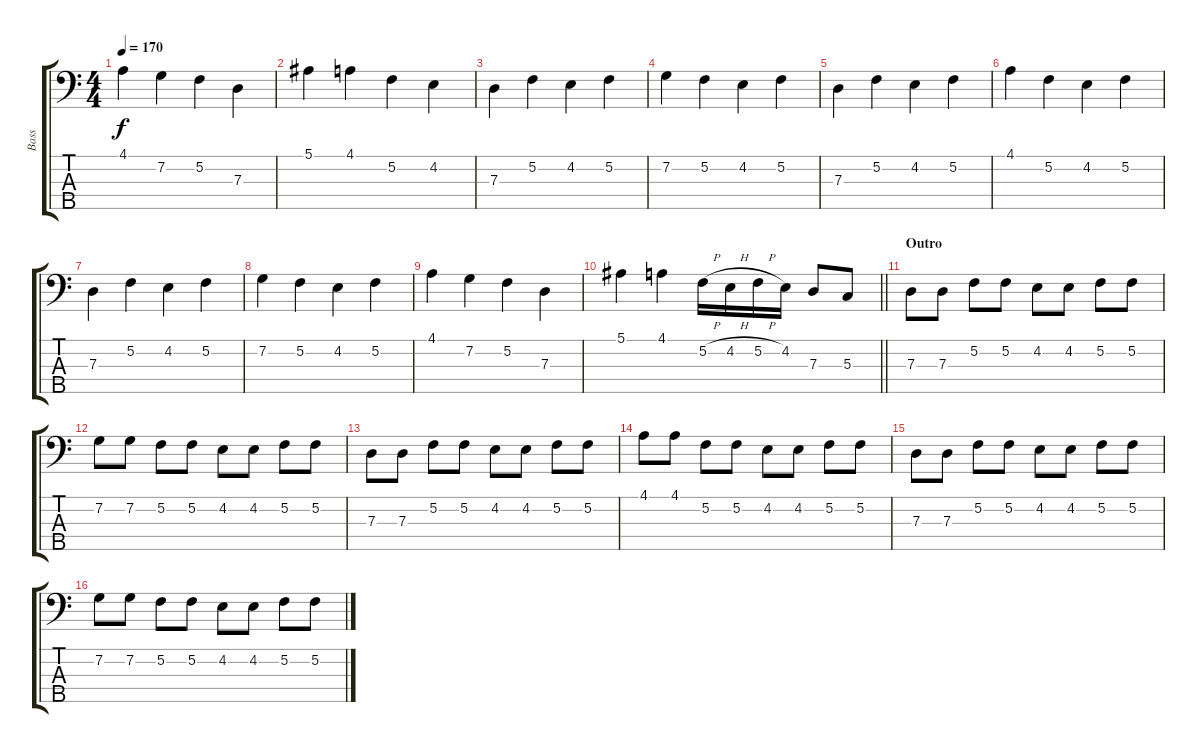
\track ("Bass" "Bass") {instrument electricbassfinger}
\staff {score tabs}
\tuning (F2 C2 G1 D1 A0) {hide}
\ts (4 4)
\tempo 170
\clef f4
\ks c
4.1.4{dy f} 7.2.4 5.2.4 7.3.4 |
5.1.4 4.1.4 5.2.4 4.2.4 |
7.3.4 5.2.4 4.2.4 5.2.4 |
7.2.4 5.2.4 4.2.4 5.2.4 |
7.3.4 5.2.4 4.2.4 5.2.4 |
4.1.4 5.2.4 4.2.4 5.2.4 |
7.3.4 5.2.4 4.2.4 5.2.4 |
7.2.4 5.2.4 4.2.4 5.2.4 |
4.1.4 7.2.4 5.2.4 7.3.4 |
\barLineRight lightlight
5.1.4 4.1.4 5.2{h}.16 4.2{h}.16 5.2{h}.16 4.2.16 7.3.8 5.3.8 |
\section ("" "Outro")
7.3.8 7.3.8 5.2.8 5.2.8 4.2.8 4.2.8 5.2.8 5.2.8 |
7.2.8 7.2.8 5.2.8 5.2.8 4.2.8 4.2.8 5.2.8 5.2.8 |
7.3.8 7.3.8 5.2.8 5.2.8 4.2.8 4.2.8 5.2.8 5.2.8 |
4.1.8 4.1.8 5.2.8 5.2.8 4.2.8 4.2.8 5.2.8 5.2.8 |
7.3.8 7.3.8 5.2.8 5.2.8 4.2.8 4.2.8 5.2.8 5.2.8 |
7.2.8 7.2.8 5.2.8 5.2.8 4.2.8 4.2.8 5.2.8 5.2.8
